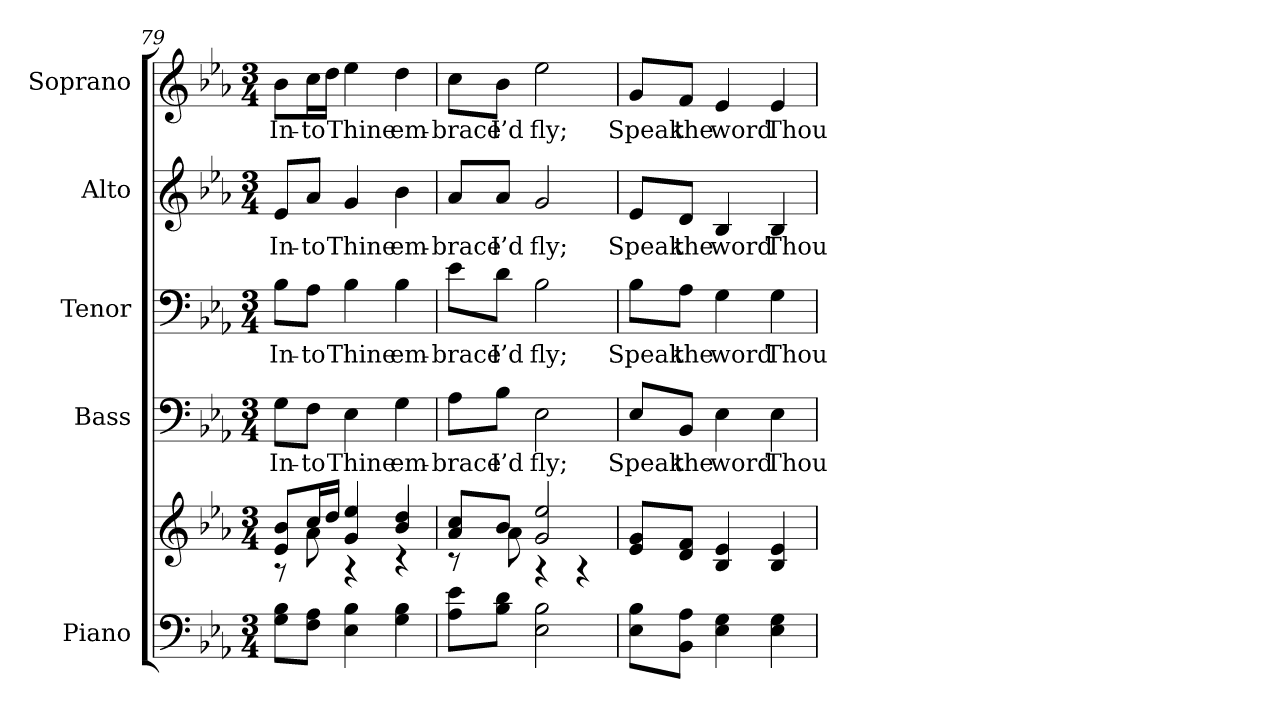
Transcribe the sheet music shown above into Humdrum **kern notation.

**kern	**kern	**kern	**text	**kern	**text	**kern	**text	**kern	**text
*part5	*part5	*part4	*part4	*part3	*part3	*part2	*part2	*part1	*part1
*staff6	*staff5	*staff4	*staff4	*staff3	*staff3	*staff2	*staff2	*staff1	*staff1
*I"Piano	*	*I"Bass	*	*I"Tenor	*	*I"Alto	*	*I"Soprano	*
*I'Pno.	*	*I'B.	*	*I'T.	*	*I'A.	*	*I'S.	*
!!LO:PB:g=z
*clefF4	*clefG2	*clefF4	*	*clefF4	*	*clefG2	*	*clefG2	*
*k[b-e-a-]	*k[b-e-a-]	*k[b-e-a-]	*	*k[b-e-a-]	*	*k[b-e-a-]	*	*k[b-e-a-]	*
*E-:	*E-:	*E-:	*	*E-:	*	*E-:	*	*E-:	*
*M3/4	*M3/4	*M3/4	*	*M3/4	*	*M3/4	*	*M3/4	*
=79	=79	=79	=79	=79	=79	=79	=79	=79	=79
*	*^	*	*	*	*	*	*	*	*
!	!	!	!	!LO:LY:b:color=#000000	!	!	!	!	!	!
!	!	!	!	!	!	!LO:LY:b:color=#000000	!	!	!	!
!	!	!	!	!	!	!	!	!LO:LY:b:color=#000000	!	!
!	!	!	!	!	!	!	!	!	!	!LO:LY:b:color=#000000
8Gi\ 8B-iL	8e-i/ 8b-iL	8r	8Gi\L	In-	8B-i\L	In-	8e-i/L	In-	8b-i\L	In-
!	!	!	!	!LO:LY:b:color=#000000	!	!	!	!	!	!
!	!	!	!	!	!	!LO:LY:b:color=#000000	!	!	!	!
!	!	!	!	!	!	!	!	!LO:LY:b:color=#000000	!	!
!	!	!	!	!	!	!	!	!	!	!LO:LY:b:color=#000000
8Fi\ 8A-iJ	16cci/L	8a-i\	8Fi\J	-to	8A-i\J	-to	8a-i/J	-to	16cci\L	-to
.	16ddi/JJ	.	.	.	.	.	.	.	16ddi\JJ	.
!	!	!	!	!LO:LY:b:color=#000000	!	!	!	!	!	!
!	!	!	!	!	!	!LO:LY:b:color=#000000	!	!	!	!
!	!	!	!	!	!	!	!	!LO:LY:b:color=#000000	!	!
!	!	!	!	!	!	!	!	!	!	!LO:LY:b:color=#000000
4E-i\ 4B-i	4gi/ 4ee-i	4r	4E-i\	Thine	4B-i\	Thine	4gi/	Thine	4ee-i\	Thine
!	!	!	!	!LO:LY:b:color=#000000	!	!	!	!	!	!
!	!	!	!	!	!	!LO:LY:b:color=#000000	!	!	!	!
!	!	!	!	!	!	!	!	!LO:LY:b:color=#000000	!	!
!	!	!	!	!	!	!	!	!	!	!LO:LY:b:color=#000000
4Gi\ 4B-i	4b-i/ 4ddi	4r	4Gi\	em-	4B-i\	em-	4b-i\	em-	4ddi\	em-
=80	=80	=80	=80	=80	=80	=80	=80	=80	=80	=80
!	!	!	!	!LO:LY:b:color=#000000	!	!	!	!	!	!
!	!	!	!	!	!	!LO:LY:b:color=#000000	!	!	!	!
!	!	!	!	!	!	!	!	!LO:LY:b:color=#000000	!	!
!	!	!	!	!	!	!	!	!	!	!LO:LY:b:color=#000000
8A-i\ 8e-iL	8a-i/ 8cciL	8r	8A-i\L	-brace	8e-i\L	-brace	8a-i/L	-brace	8cci\L	-brace
!	!	!	!	!LO:LY:b:color=#000000	!	!	!	!	!	!
!	!	!	!	!	!	!LO:LY:b:color=#000000	!	!	!	!
!	!	!	!	!	!	!	!	!LO:LY:b:color=#000000	!	!
!	!	!	!	!	!	!	!	!	!	!LO:LY:b:color=#000000
8B-i\ 8diJ	8b-i/J	8a-i\	8B-i\J	I’d	8di\J	I’d	8a-i/J	I’d	8b-i\J	I’d
!	!	!	!	!LO:LY:b:color=#000000	!	!	!	!	!	!
!	!	!	!	!	!	!LO:LY:b:color=#000000	!	!	!	!
!	!	!	!	!	!	!	!	!LO:LY:b:color=#000000	!	!
!	!	!	!	!	!	!	!	!	!	!LO:LY:b:color=#000000
2E-i\ 2B-i	2gi/ 2ee-i	4r	2E-i\	fly;	2B-i\	fly;	2gi/	fly;	2ee-i\	fly;
.	.	4r	.	.	.	.	.	.	.	.
*	*v	*v	*	*	*	*	*	*	*	*
!!LO:PB:g=z
=81	=81	=81	=81	=81	=81	=81	=81	=81	=81
*	*^	*	*	*	*	*	*	*	*
!	!	!	!	!LO:LY:b:color=#000000	!	!	!	!	!	!
*	*v	*v	*	*	*	*	*	*	*	*
*	*^	*	*	*	*	*	*	*	*
!	!	!	!	!	!	!LO:LY:b:color=#000000	!	!	!	!
*	*v	*v	*	*	*	*	*	*	*	*
*	*^	*	*	*	*	*	*	*	*
!	!	!	!	!	!	!	!	!LO:LY:b:color=#000000	!	!
*	*v	*v	*	*	*	*	*	*	*	*
*	*^	*	*	*	*	*	*	*	*
!	!	!	!	!	!	!	!	!	!	!LO:LY:b:color=#000000
*	*v	*v	*	*	*	*	*	*	*	*
8E-i\ 8B-iL	8e-i/ 8giL	8E-i/L	Speak	8B-i\L	Speak	8e-i/L	Speak	8gi/L	Speak
!	!	!	!LO:LY:b:color=#000000	!	!	!	!	!	!
!	!	!	!	!	!LO:LY:b:color=#000000	!	!	!	!
!	!	!	!	!	!	!	!LO:LY:b:color=#000000	!	!
!	!	!	!	!	!	!	!	!	!LO:LY:b:color=#000000
8BB-i\ 8A-iJ	8di/ 8fiJ	8BB-i/J	the	8A-i\J	the	8di/J	the	8fi/J	the
!	!	!	!LO:LY:b:color=#000000	!	!	!	!	!	!
!	!	!	!	!	!LO:LY:b:color=#000000	!	!	!	!
!	!	!	!	!	!	!	!LO:LY:b:color=#000000	!	!
!	!	!	!	!	!	!	!	!	!LO:LY:b:color=#000000
4E-i\ 4Gi	4B-i/ 4e-i	4E-i\	word	4Gi\	word	4B-i/	word	4e-i/	word
!	!	!	!LO:LY:b:color=#000000	!	!	!	!	!	!
!	!	!	!	!	!LO:LY:b:color=#000000	!	!	!	!
!	!	!	!	!	!	!	!LO:LY:b:color=#000000	!	!
!	!	!	!	!	!	!	!	!	!LO:LY:b:color=#000000
4E-i\ 4Gi	4B-i/ 4e-i	4E-i\	Thou	4Gi\	Thou	4B-i/	Thou	4e-i/	Thou
=	=	=	=	=	=	=	=	=	=
*-	*-	*-	*-	*-	*-	*-	*-	*-	*-
